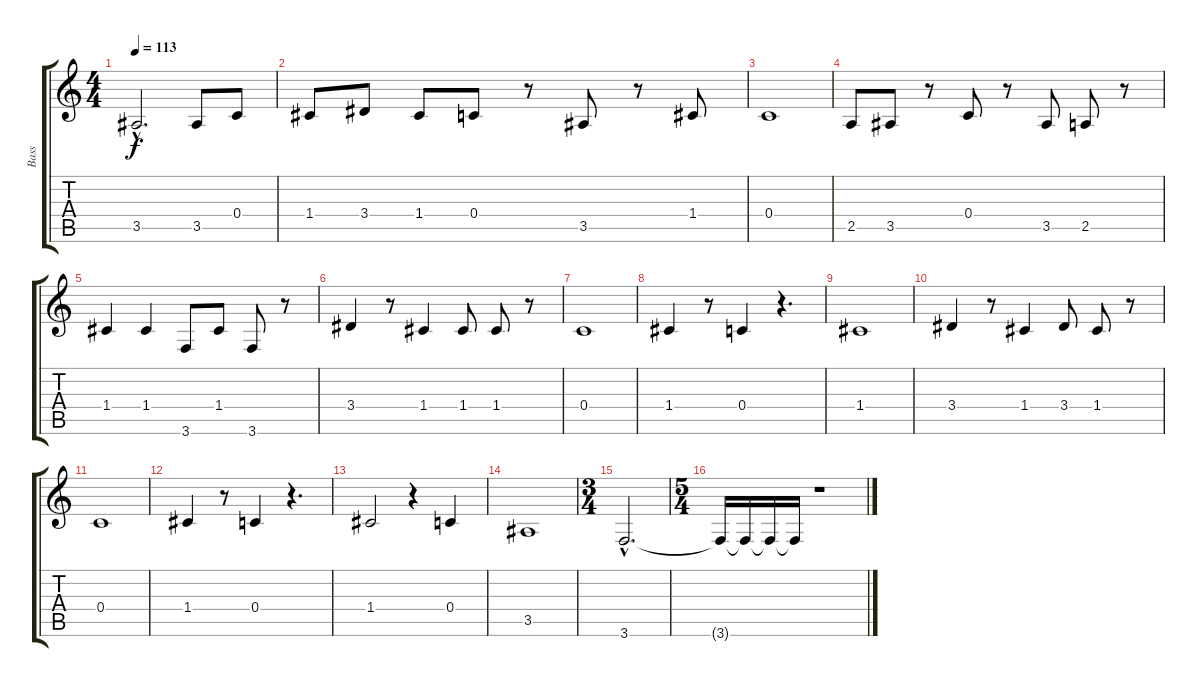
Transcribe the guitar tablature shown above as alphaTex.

\track ("Bass" "Bass") {instrument electricbassfinger}
\staff {score tabs}
\tuning (D4 A3 F3 C3 G2 D2) {hide}
\ts (4 4)
\tempo 113
\clef g2
\ks c
3.5{hac}.2{d dy f} 3.5.8 0.4.8 |
1.4.8 3.4.8 1.4.8 0.4.8 r.8 3.5.8 r.8 1.4.8 |
0.4.1 |
2.5.8 3.5.8 r.8 0.4.8 r.8 3.5.8 2.5.8 r.8 |
1.4.4 1.4.4 3.6.8 1.4.8 3.6.8 r.8 |
3.4.4 r.8 1.4.4 1.4.8 1.4.8 r.8 |
0.4.1 |
1.4.4 r.8 0.4.4 r.4{d} |
1.4.1 |
3.4.4 r.8 1.4.4 3.4.8 1.4.8 r.8 |
0.4.1 |
1.4.4 r.8 0.4.4 r.4{d} |
1.4.2 r.4 0.4.4 |
3.5.1 |
\ts (3 4)
3.6{hac}.2{d} |
\ts (5 4)
3.6{t}.16 3.6{t}.16 3.6{t}.16 3.6{t}.16 r.1
